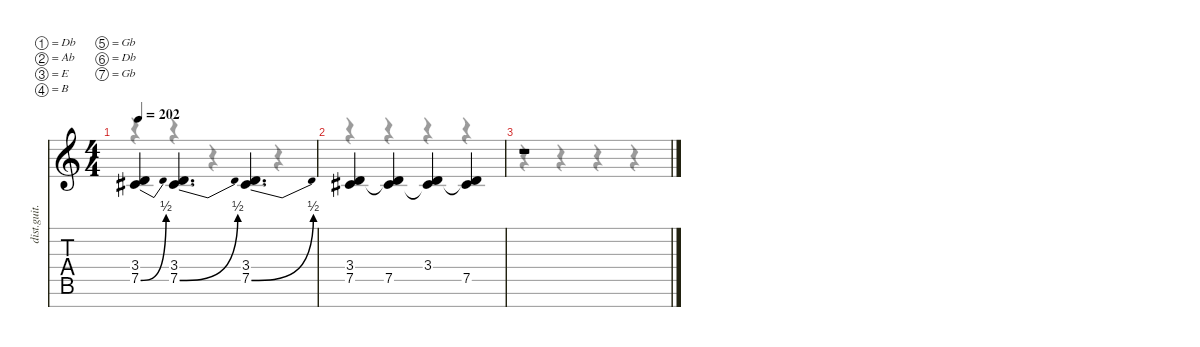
\defaultSystemsLayout 4
\hideDynamics
\bracketExtendMode nobrackets
\track ("Main Leads" "dist.guit.") {instrument distortionguitar}
\staff {score tabs}
\tuning (Db4 Ab3 E3 B2 Gb2 Db2 Gb1)
\voice
\ts (4 4)
\tempo 202
\clef g2
\ks c
(3.4{t} 7.5{be (bend 0 0 60 2) t acc #}).4{dy mf beam Up} (3.4 7.5{be (bend 0 0 60 2) acc #}).4{d dy f beam Up} (3.4 7.5{be (bend 0 0 60 2) acc #}).4{d beam Up} |
(3.4 7.5{acc #}).4{beam Up} (3.4{t} 7.5{acc #}).4{beam Up} (3.4 7.5{t acc #}).4{beam Up} (3.4{t} 7.5{acc #}).4{beam Up} |
r.1{beam Up}
\voice
\clef g2
\ottava regular
\simile none
\ks c
r.4{dy mf beam Down} r.4{beam Down} r.4{beam Down} r.4{beam Down} |
r.4{beam Down} r.4{beam Down} r.4{beam Down} r.4{beam Down} |
r.4{beam Down} r.4{beam Down} r.4{beam Down} r.4{beam Down}
